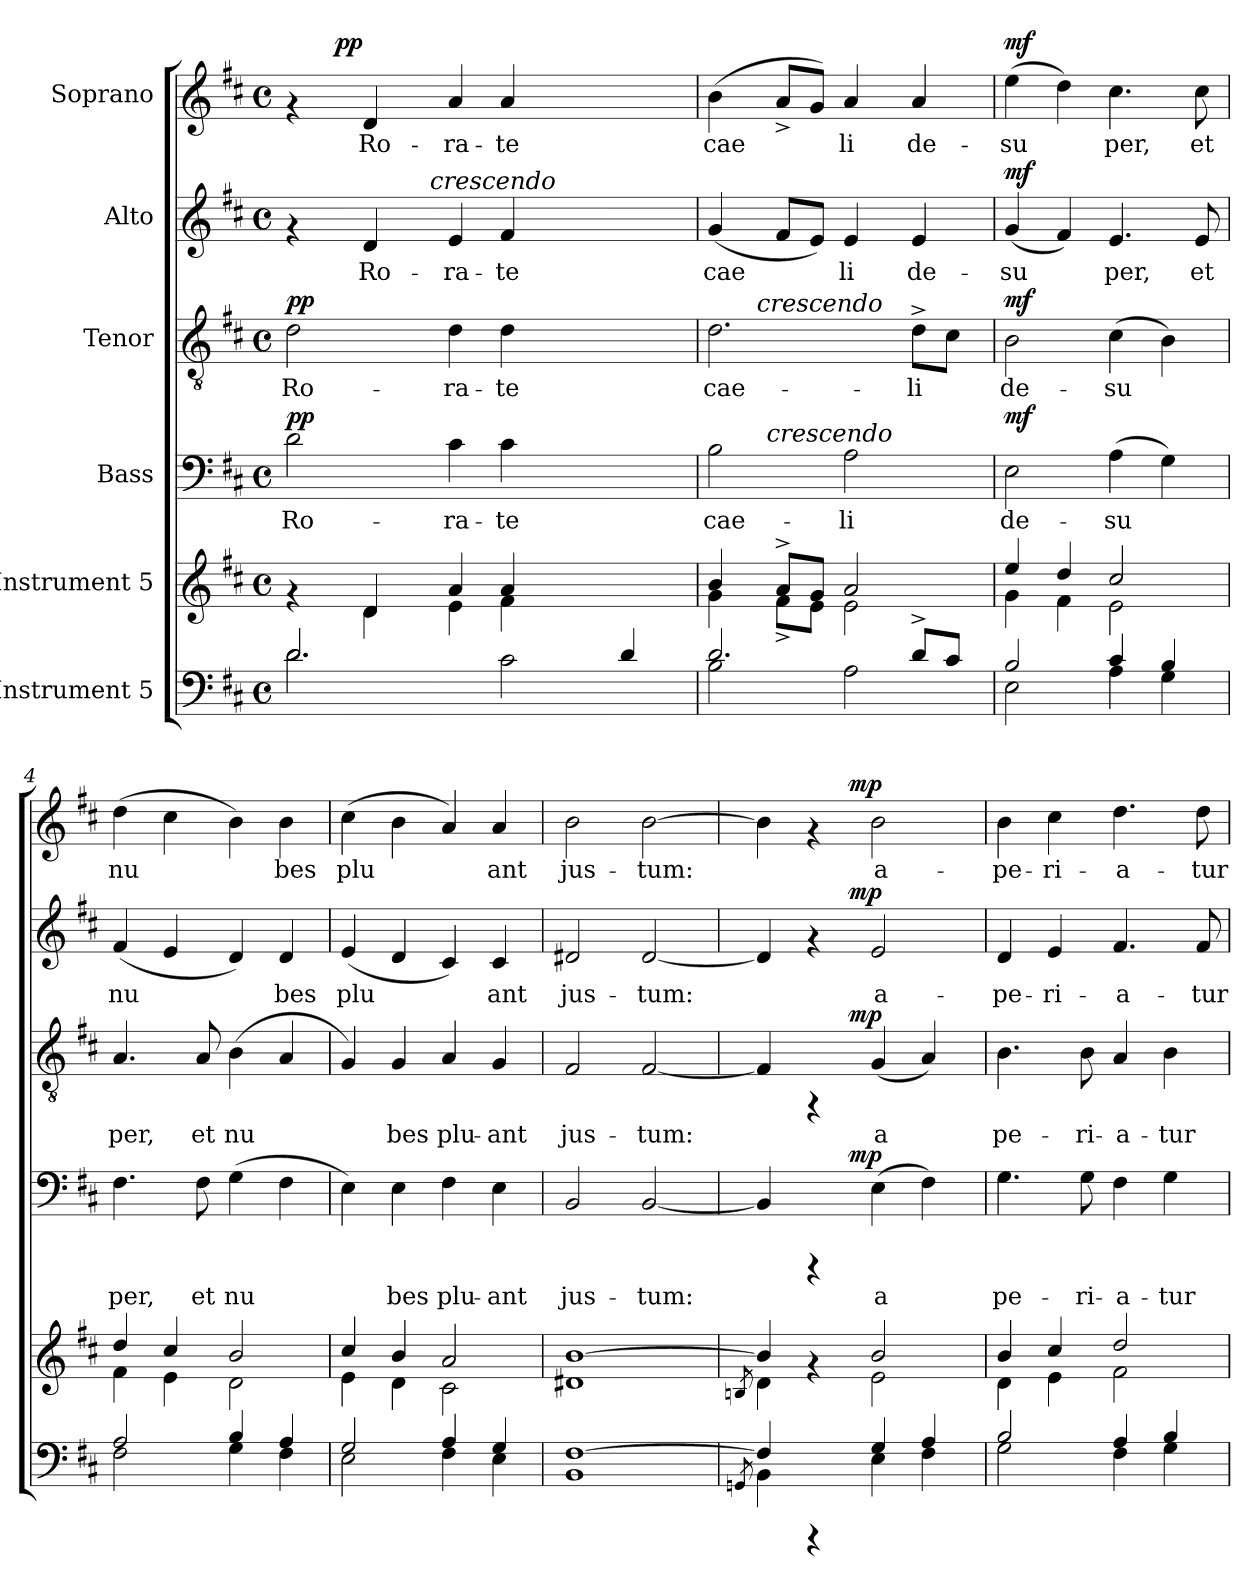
**kern	**kern	**kern	**text	**dynam	**kern	**text	**dynam	**kern	**text	**dynam	**kern	**text	**dynam
*part6	*part5	*part4	*part4	*part4	*part3	*part3	*part3	*part2	*part2	*part2	*part1	*part1	*part1
*staff6	*staff5	*staff4	*staff4	*staff4	*staff3	*staff3	*staff3	*staff2	*staff2	*staff2	*staff1	*staff1	*staff1
*I"Instrument 5	*I"Instrument 5	*I"Bass	*	*	*I"Tenor	*	*	*I"Alto	*	*	*I"Soprano	*	*
!!LO:PB:g=z
*stria5	*stria5	*stria5	*	*	*stria5	*	*	*stria5	*	*	*stria5	*	*
*clefF4	*clefG2	*clefF4	*	*	*clefGv2	*	*	*clefG2	*	*	*clefG2	*	*
*k[f#c#]	*k[f#c#]	*k[f#c#]	*	*	*k[f#c#]	*	*	*k[f#c#]	*	*	*k[f#c#]	*	*
*D:	*D:	*D:	*	*	*D:	*	*	*D:	*	*	*D:	*	*
*M4/4	*M4/4	*M4/4	*	*	*M4/4	*	*	*M4/4	*	*	*M4/4	*	*
*met(c)	*met(c)	*met(c)	*	*	*met(c)	*	*	*met(c)	*	*	*met(c)	*	*
*MM72	*MM72	*MM72	*	*	*MM72	*	*	*MM72	*	*	*MM72	*	*
=1	=1	=1	=1	=1	=1	=1	=1	=1	=1	=1	=1	=1	=1
*^	*^	*	*	*	*	*	*	*	*	*	*	*	*
!	!	!	!	!	!	!	!	!	!	!	!	!	!LO:TX:a:t=Moderato	!	!
!	!	!	!	!	!LO:LY:b:cj	!LO:DY:a	!	!LO:LY:b:cj	!LO:DY:a	!	!	!	!	!	!
*	*	*	*	*	*	*	*	*	*	*^	*	*	*^	*	*
2.d\	2.d/	4rf	4ryy	2d\	Ro-	pp	2d\	Ro-	pp	4rf	4ryy	.	.	4rf	8ryy	.	.
.	.	.	.	.	.	.	.	.	.	.	.	.	.	.	32ryy	.	.
!	!	!	!	!	!	!	!	!	!	!	!	!	!	!	!	!	!LO:DY:a
!	!	!	!	!	!	!	!	!	!	!	!	!	!	!	!	!	!LO:DY:n=1:b
.	.	.	.	.	.	.	.	.	.	.	.	.	.	.	1ryy	.	p p
!	!	!	!	!	!	!	!	!	!	!	!	!LO:LY:b	!	!	!	!LO:LY:b	!
.	.	4d/	4d\	.	.	.	.	.	.	4d/	8ryy	Ro-	.	4d/	.	Ro-	.
.	.	.	.	.	.	.	.	.	.	.	16ryy	.	.	.	.	.	.
.	.	.	.	.	.	.	.	.	.	.	64ryy	.	.	.	.	.	.
!	!	!	!	!	!	!	!	!	!	!	!LO:TX:a:i:t=crescendo	!	!	!	!	!	!
.	.	.	.	.	.	.	.	.	.	.	1ryy	.	.	.	.	.	.
!	!	!	!	!	!LO:LY:b:cj	!	!	!LO:LY:b:cj	!	!	!	!LO:LY:b	!	!	!	!LO:LY:b	!
.	.	4a/	4e\	4c#\	-ra-	.	4d\	-ra-	.	4e/	.	-ra-	.	4a/	.	-ra-	.
!	!	!	!	!	!LO:LY:b:cj	!	!	!LO:LY:b:cj	!	!	!	!LO:LY:b	!	!	!	!LO:LY:b	!
2c#\	2.ryy	4a/	4f#\	4c#\	-te	.	4d\	-te	.	4f#/	.	-te	.	4a/	.	-te	.
.	.	2ryy	2ryy	2ryy	.	.	2ryy	.	.	2ryy	.	.	.	2ryy	.	.	.
.	.	.	.	.	.	.	.	.	.	.	.	.	.	.	4ryy	.	.
4d/	.	.	.	.	.	.	.	.	.	.	.	.	.	.	.	.	.
.	.	.	.	.	.	.	.	.	.	.	.	.	.	.	16.ryy	.	.
.	.	.	.	.	.	.	.	.	.	.	32.ryy	.	.	.	.	.	.
=2	=2	=2	=2	=2	=2	=2	=2	=2	=2	=2	=2	=2	=2	=2	=2	=2	=2
!	!	!	!	!	!LO:LY:b:cj	!	!	!LO:LY:b:cj	!	!	!	!LO:LY:b	!	!	!	!LO:LY:b	!
*	*	*	*	*	*	*	*	*	*	*v	*v	*	*	*	*	*	*
*	*	*	*	*^	*	*	*^	*	*	*	*	*	*v	*v	*	*
2.d/	2B\	4b/	4g\	2B\	8...ryy	cae-	.	2.d\	8..ryy	cae-	.	(>4g/	cae-	.	(>4b\	cae-	.
!	!	!	!	!	!	!	!	!	!LO:TX:a:i:t=crescendo	!	!	!	!	!	!	!	!
.	.	.	.	.	.	.	.	.	2ryy	.	.	.	.	.	.	.	.
!	!	!	!	!	!LO:TX:a:i:t=crescendo	!	!	!	!	!	!	!	!	!	!	!	!
.	.	.	.	.	2ryy	.	.	.	.	.	.	.	.	.	.	.	.
!	!	!	!	!	!	!	!	!	!	!	!	!	!LO:LY:b	!	!	!LO:LY:b	!
.	.	8a^>/L	8f#^<\L	.	.	.	.	.	.	.	.	8f#/L	--	.	8a^>/L	--	.
!	!	!	!	!	!	!	!	!	!	!	!	!	!LO:LY:b	!	!	!LO:LY:b	!
.	.	8g/J	8e\J	.	.	.	.	.	.	.	.	8e/J)	--	.	8g/J)	--	.
!	!	!	!	!	!	!LO:LY:b:cj	!	!	!	!	!	!	!LO:LY:b	!	!	!LO:LY:b	!
.	2A\	2a/	2e\	2A\	.	-li	.	.	.	.	.	4e/	-li	.	4a/	-li	.
.	.	.	.	.	.	.	.	.	4ryy	.	.	.	.	.	.	.	.
.	.	.	.	.	4ryy	.	.	.	.	.	.	.	.	.	.	.	.
!	!	!	!	!	!	!	!	!	!	!LO:LY:b:cj	!	!	!LO:LY:b	!	!	!LO:LY:b	!
8d^>/L	.	.	.	.	.	.	.	8d^<\L	.	-li	.	4e/	de-	.	4a/	de-	.
!	!	!	!	!	!	!	!	!	!	!LO:LY:b:cj	!	!	!	!	!	!	!
8c#/J	.	.	.	.	.	.	.	8c#\J	.	.	.	.	.	.	.	.	.
.	.	.	.	.	.	.	.	.	32ryy	.	.	.	.	.	.	.	.
.	.	.	.	.	64ryy	.	.	.	.	.	.	.	.	.	.	.	.
=3	=3	=3	=3	=3	=3	=3	=3	=3	=3	=3	=3	=3	=3	=3	=3	=3	=3
!	!	!	!	!	!	!LO:LY:b:cj	!LO:DY:a	!	!	!LO:LY:b:cj	!LO:DY:a	!	!LO:LY:b	!LO:DY:a	!	!LO:LY:b	!LO:DY:a
*	*	*	*	*v	*v	*	*	*	*	*	*	*	*	*	*	*	*
*	*	*	*	*	*	*	*v	*v	*	*	*	*	*	*	*	*
2B/	2E\	4ee/	4g\	2E\	de-	mf	2B\	de-	mf	(>4g/	-su-	mf	(>4ee\	-su-	mf
!	!	!	!	!	!	!	!	!	!	!	!LO:LY:b	!	!	!LO:LY:b	!
.	.	4dd/	4f#\	.	.	.	.	.	.	4f#/)	--	.	4dd\)	--	.
!	!	!	!	!	!LO:LY:b:cj	!	!	!LO:LY:b:cj	!	!	!LO:LY:b	!	!	!LO:LY:b	!
4c#/	4A\	2cc#/	2e\	(>4A\	-su-	.	(>4c#\	-su-	.	4.e/	-per,	.	4.cc#\	-per,	.
!	!	!	!	!	!LO:LY:b:cj	!	!	!LO:LY:b:cj	!	!	!	!	!	!	!
4B/	4G\	.	.	4G\)	--	.	4B\)	--	.	.	.	.	.	.	.
!	!	!	!	!	!	!	!	!	!	!	!LO:LY:b	!	!	!LO:LY:b	!
.	.	.	.	.	.	.	.	.	.	8e/	et	.	8cc#\	et	.
=4	=4	=4	=4	=4	=4	=4	=4	=4	=4	=4	=4	=4	=4	=4	=4
!	!	!	!	!	!LO:LY:b:cj	!	!	!LO:LY:b:cj	!	!	!LO:LY:b	!	!	!LO:LY:b	!
2A/	2F#\	4dd/	4f#\	4.F#\	-per,	.	4.A/	-per,	.	(>4f#/	nu-	.	(>4dd\	nu-	.
!	!	!	!	!	!	!	!	!	!	!	!LO:LY:b	!	!	!LO:LY:b	!
.	.	4cc#/	4e\	.	.	.	.	.	.	4e/	--	.	4cc#\	--	.
!	!	!	!	!	!LO:LY:b:cj	!	!	!LO:LY:b:cj	!	!	!	!	!	!	!
.	.	.	.	8F#\	et	.	8A/	et	.	.	.	.	.	.	.
!	!	!	!	!	!LO:LY:b:cj	!	!	!LO:LY:b:cj	!	!	!LO:LY:b	!	!	!LO:LY:b	!
4B/	4G\	2b/	2d\	(>4G\	nu-	.	(>4B\	nu-	.	4d/)	--	.	4b\)	--	.
!	!	!	!	!	!LO:LY:b:cj	!	!	!LO:LY:b:cj	!	!	!LO:LY:b	!	!	!LO:LY:b	!
4A/	4F#\	.	.	4F#\	--	.	4A/	--	.	4d/	-bes	.	4b\	-bes	.
=5	=5	=5	=5	=5	=5	=5	=5	=5	=5	=5	=5	=5	=5	=5	=5
!	!	!	!	!	!LO:LY:b:cj	!	!	!LO:LY:b:cj	!	!	!LO:LY:b	!	!	!LO:LY:b	!
2G/	2E\	4cc#/	4e\	4E\)	--	.	4G/)	--	.	(>4e/	plu-	.	(>4cc#\	plu-	.
!	!	!	!	!	!LO:LY:b:cj	!	!	!LO:LY:b:cj	!	!	!LO:LY:b	!	!	!LO:LY:b	!
.	.	4b/	4d\	4E\	-bes	.	4G/	-bes	.	4d/	--	.	4b\	--	.
!	!	!	!	!	!LO:LY:b:cj	!	!	!LO:LY:b:cj	!	!	!LO:LY:b	!	!	!LO:LY:b	!
4A/	4F#\	2a/	2c#\	4F#\	plu-	.	4A/	plu-	.	4c#/)	--	.	4a/)	--	.
!	!	!	!	!	!LO:LY:b:cj	!	!	!LO:LY:b:cj	!	!	!LO:LY:b	!	!	!LO:LY:b	!
4G/	4E\	.	.	4E\	-ant	.	4G/	-ant	.	4c#/	-ant	.	4a/	-ant	.
*	*	*v	*v	*	*	*	*	*	*	*	*	*	*	*	*
=6	=6	=6	=6	=6	=6	=6	=6	=6	=6	=6	=6	=6	=6	=6
!	!	!	!	!LO:LY:b:cj	!	!	!LO:LY:b:cj	!	!	!LO:LY:b	!	!	!LO:LY:b	!
*v	*v	*	*	*	*	*	*	*	*	*	*	*	*	*
[>1F# 1BB	1d#X [>1b	2BB/	jus-	.	2F#/	jus-	.	2d#X/	jus-	.	2b\	jus-	.
!	!	!	!LO:LY:b:cj	!	!	!LO:LY:b:cj	!	!	!LO:LY:b	!	!	!LO:LY:b	!
.	.	[>2BB/	-tum:	.	[>2F#/	-tum:	.	[>2d#/	-tum:	.	[>2b\	-tum:	.
!!LO:PB:g=z
=7	=7	=7	=7	=7	=7	=7	=7	=7	=7	=7	=7	=7	=7
8qGGn/	8qBn/	.	.	.	.	.	.	.	.	.	.	.	.
*^	*^	*	*	*	*	*	*	*	*	*	*	*	*
!	!	!	!	!	!LO:LY:b:cj	!	!	!LO:LY:b:cj	!	!	!LO:LY:b	!	!	!LO:LY:b	!
*	*	*	*	*^	*	*	*^	*	*	*^	*	*	*^	*	*
4F#/]	4BB\	4b/]	4d\	4BB/]	4..ryy	.	.	4F#/]	4..ryy	.	.	4d#/]	4..ryy	.	.	4b\]	4..ryy	.	.
4rCCC	4ryy	4rf	4ryy	4rCCC	.	.	.	4rFF	.	.	.	4rf	.	.	.	4rf	.	.	.
!	!	!	!	!	!	!	!LO:DY:a	!	!	!	!LO:DY:a	!	!	!	!LO:DY:a	!	!	!	!LO:DY:a
.	.	.	.	.	2ryy	.	mp	.	2ryy	.	mp	.	2ryy	.	mp	.	2ryy	.	mp
!	!	!	!	!	!	!LO:LY:b:cj	!	!	!	!LO:LY:b:cj	!	!	!	!LO:LY:b	!	!	!	!LO:LY:b	!
4G/	4E\	2b/	2e\	(>4E\	.	a-	.	(>4G/	.	a-	.	2e/	.	a-	.	2b\	.	a-	.
!	!	!	!	!	!	!LO:LY:b:cj	!	!	!	!LO:LY:b:cj	!	!	!	!	!	!	!	!	!
4A/	4F#\	.	.	4F#\)	.	--	.	4A/)	.	--	.	.	.	.	.	.	.	.	.
.	.	.	.	.	16ryy	.	.	.	16ryy	.	.	.	16ryy	.	.	.	16ryy	.	.
=8	=8	=8	=8	=8	=8	=8	=8	=8	=8	=8	=8	=8	=8	=8	=8	=8	=8	=8	=8
!	!	!	!	!	!	!	!	!	!	!	!	!LO:TX:a:i:t=crescendo	!	!	!	!	!	!	!
!	!	!	!	!	!	!	!	!LO:TX:a:i:t=crescendo	!	!	!	!	!	!	!	!	!	!	!
!	!	!	!	!LO:TX:a:i:t=crescendo	!	!	!	!	!	!	!	!	!	!	!	!	!	!	!
!	!	!	!	!	!	!LO:LY:b:cj	!	!	!	!LO:LY:b:cj	!	!	!	!LO:LY:b	!	!	!	!LO:LY:b	!
*	*	*	*	*v	*v	*	*	*	*	*	*	*v	*v	*	*	*v	*v	*	*
*	*	*	*	*	*	*	*v	*v	*	*	*	*	*	*	*	*
2B/	2G\	4b/	4d\	4.G\	-pe-	.	4.B\	-pe-	.	4d/	-pe-	.	4b\	-pe-	.
!	!	!	!	!	!	!	!	!	!	!	!LO:LY:b	!	!	!LO:LY:b	!
.	.	4cc#/	4e\	.	.	.	.	.	.	4e/	-ri-	.	4cc#\	-ri-	.
!	!	!	!	!	!LO:LY:b:cj	!	!	!LO:LY:b:cj	!	!	!	!	!	!	!
.	.	.	.	8G\	-ri-	.	8B\	-ri-	.	.	.	.	.	.	.
!	!	!	!	!	!LO:LY:b:cj	!	!	!LO:LY:b:cj	!	!	!LO:LY:b	!	!	!LO:LY:b	!
4A/	4F#\	2dd/	2f#\	4F#\	-a-	.	4A/	-a-	.	4.f#/	-a-	.	4.dd\	-a-	.
!	!	!	!	!	!LO:LY:b:cj	!	!	!LO:LY:b:cj	!	!	!	!	!	!	!
4B/	4G\	.	.	4G\	-tur	.	4B\	-tur	.	.	.	.	.	.	.
!	!	!	!	!	!	!	!	!	!	!	!LO:LY:b	!	!	!LO:LY:b	!
.	.	.	.	.	.	.	.	.	.	8f#/	-tur	.	8dd\	-tur	.
*v	*v	*	*	*	*	*	*	*	*	*	*	*	*	*	*
*	*v	*v	*	*	*	*	*	*	*	*	*	*	*	*
=	=	=	=	=	=	=	=	=	=	=	=	=	=
*-	*-	*-	*-	*-	*-	*-	*-	*-	*-	*-	*-	*-	*-
